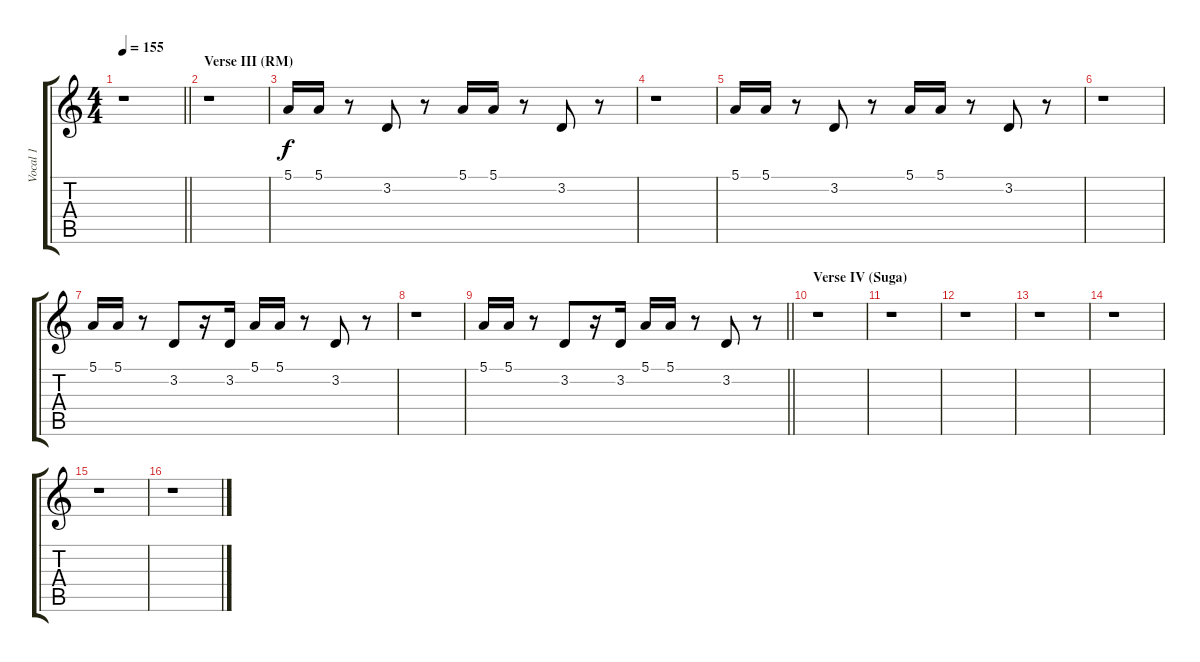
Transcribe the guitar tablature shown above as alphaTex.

\track ("Vocal 1" "Vocal 1") {instrument flute}
\staff {score tabs}
\tuning (E4 B3 G3 D3 A2 E2) {hide}
\ts (4 4)
\tempo 155
\clef g2
\barLineRight lightlight
\ks c
r.1{dy f} |
\section ("" "Verse III (RM)")
r.1 |
5.1.16 5.1.16 r.8 3.2.8 r.8 5.1.16 5.1.16 r.8 3.2.8 r.8 |
r.1 |
5.1.16 5.1.16 r.8 3.2.8 r.8 5.1.16 5.1.16 r.8 3.2.8 r.8 |
r.1 |
5.1.16 5.1.16 r.8 3.2.8 r.16 3.2.16 5.1.16 5.1.16 r.8 3.2.8 r.8 |
r.1 |
\barLineRight lightlight
5.1.16 5.1.16 r.8 3.2.8 r.16 3.2.16 5.1.16 5.1.16 r.8 3.2.8 r.8 |
\section ("" "Verse IV (Suga)")
r.1 |
r.1 |
r.1 |
r.1 |
r.1 |
r.1 |
r.1
